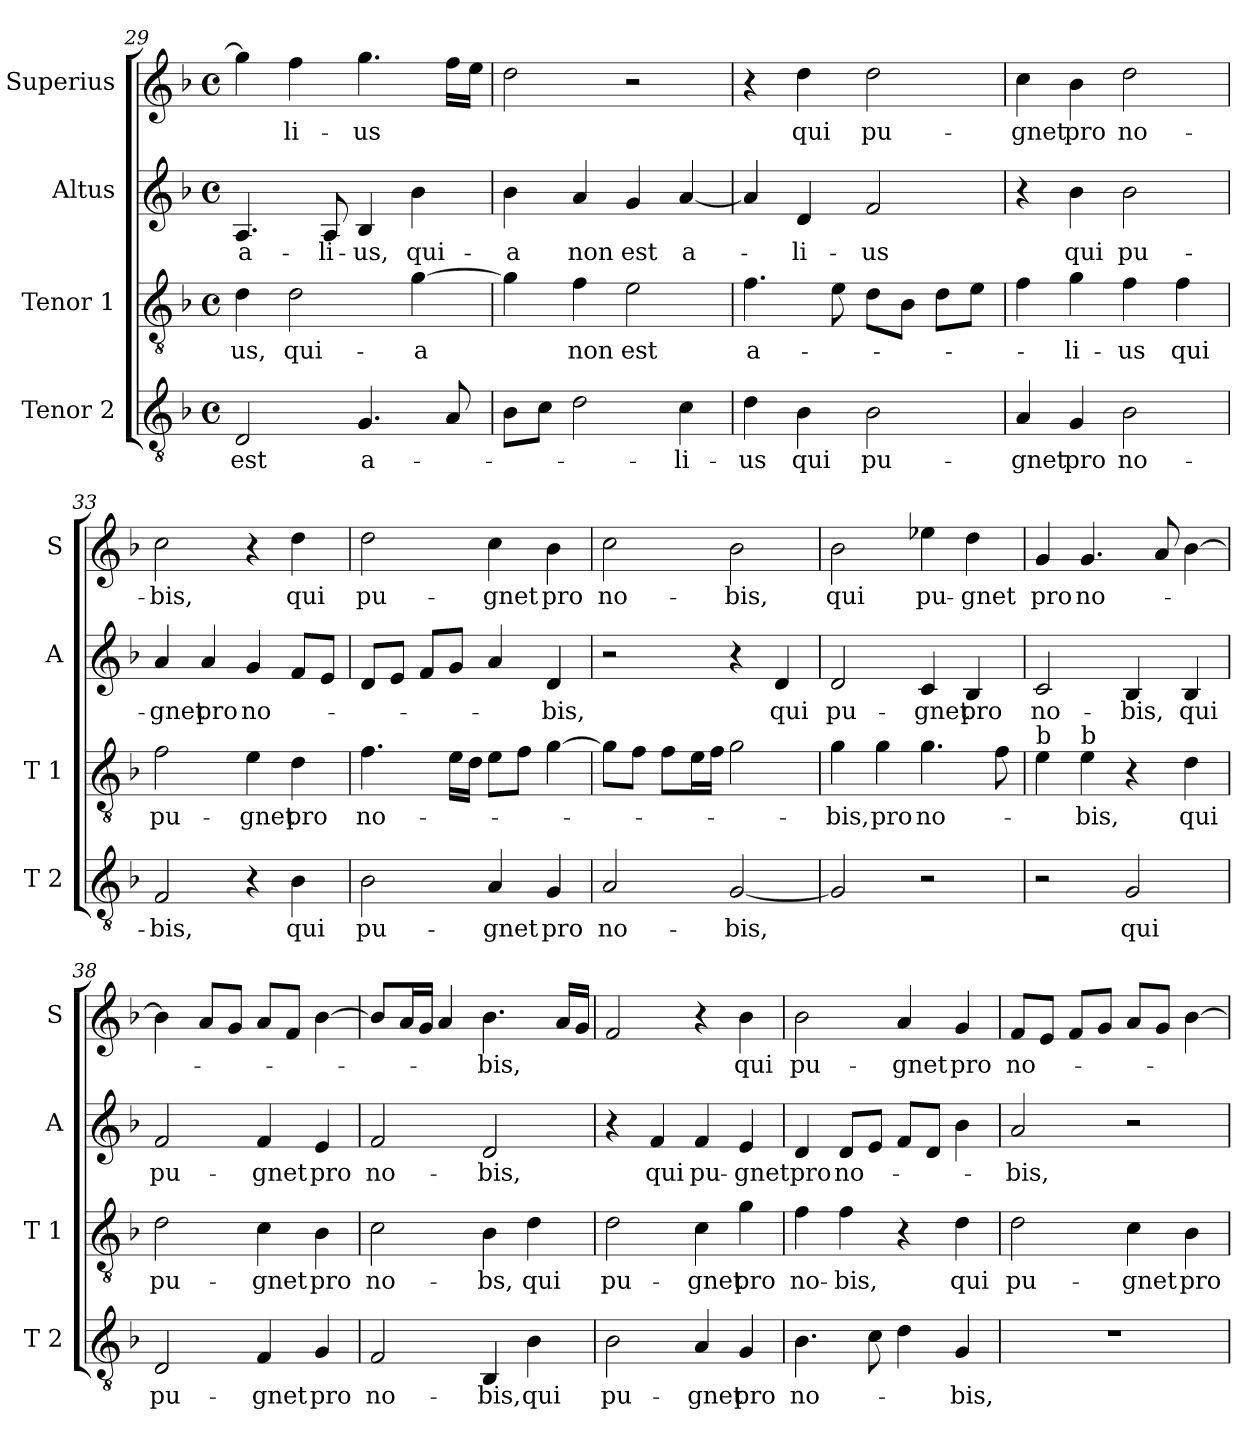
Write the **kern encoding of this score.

**kern	**text	**kern	**text	**kern	**text	**kern	**text
*part4	*part4	*part3	*part3	*part2	*part2	*part1	*part1
*staff4	*staff4	*staff3	*staff3	*staff2	*staff2	*staff1	*staff1
*I"Tenor 2	*	*I"Tenor 1	*	*I"Altus	*	*I"Superius	*
*I'T 2	*	*I'T 1	*	*I'A	*	*I'S	*
*clefGv2	*	*clefGv2	*	*clefG2	*	*clefG2	*
*k[b-]	*	*k[b-]	*	*k[b-]	*	*k[b-]	*
*F:	*	*F:	*	*F:	*	*F:	*
*M4/4	*	*M4/4	*	*M4/4	*	*M4/4	*
*met(c)	*	*met(c)	*	*met(c)	*	*met(c)	*
=29	=29	=29	=29	=29	=29	=29	=29
!	!LO:LY:b	!	!LO:LY:b	!	!LO:LY:b	!	!
2D/	est	4d\	-us,	4.A/	a-	4gg\]	.
!	!	!	!LO:LY:b	!	!	!	!LO:LY:b
.	.	2d\	qui-	.	.	4ff\	-li-
!	!	!	!	!	!LO:LY:b	!	!
.	.	.	.	8A/	-li-	.	.
!	!LO:LY:b	!	!	!	!LO:LY:b	!	!LO:LY:b
4.G/	a-	.	.	4B-/	-us,	4.gg\	-us
!	!	!	!LO:LY:b	!	!LO:LY:b	!	!
.	.	[4g\	-a	4b-\	qui-	.	.
8A/	.	.	.	.	.	16ff\LL	.
.	.	.	.	.	.	16ee\JJ	.
!!LO:LB:g=z
=30	=30	=30	=30	=30	=30	=30	=30
!	!	!	!	!	!LO:LY:b	!	!
8B-\L	.	4g\]	.	4b-\	-a	2dd\	.
8c\J	.	.	.	.	.	.	.
!	!	!	!LO:LY:b	!	!LO:LY:b	!	!
2d\	.	4f\	non	4a/	non	.	.
!	!	!	!LO:LY:b	!	!LO:LY:b	!	!
.	.	2e\	est	4g/	est	2r	.
!	!LO:LY:b	!	!	!	!LO:LY:b	!	!
4c\	-li-	.	.	[4a/	a-	.	.
=31	=31	=31	=31	=31	=31	=31	=31
!	!LO:LY:b	!	!LO:LY:b	!	!	!	!
4d\	-us	4.f\	a-	4a/]	.	4r	.
!	!LO:LY:b	!	!	!	!LO:LY:b	!	!LO:LY:b
4B-\	qui	.	.	4d/	-li-	4dd\	qui
.	.	8e\	.	.	.	.	.
!	!LO:LY:b	!	!	!	!LO:LY:b	!	!LO:LY:b
2B-\	pu-	8d\L	.	2f/	-us	2dd\	pu-
.	.	8B-\J	.	.	.	.	.
.	.	8d\L	.	.	.	.	.
.	.	8e\J	.	.	.	.	.
=32	=32	=32	=32	=32	=32	=32	=32
!	!LO:LY:b	!	!	!	!	!	!LO:LY:b
4A/	-gnet	4f\	.	4r	.	4cc\	-gnet
!	!LO:LY:b	!	!LO:LY:b	!	!LO:LY:b	!	!LO:LY:b
4G/	pro	4g\	-li-	4b-\	qui	4b-\	pro
!	!LO:LY:b	!	!LO:LY:b	!	!LO:LY:b	!	!LO:LY:b
2B-\	no-	4f\	-us	2b-\	pu-	2dd\	no-
!	!	!	!LO:LY:b	!	!	!	!
.	.	4f\	qui	.	.	.	.
=33	=33	=33	=33	=33	=33	=33	=33
!	!LO:LY:b	!	!LO:LY:b	!	!LO:LY:b	!	!LO:LY:b
2F/	-bis,	2f\	pu-	4a/	-gnet	2cc\	-bis,
!	!	!	!	!	!LO:LY:b	!	!
.	.	.	.	4a/	pro	.	.
!	!	!	!LO:LY:b	!	!LO:LY:b	!	!
4r	.	4e\	-gnet	4g/	no-	4r	.
!	!LO:LY:b	!	!LO:LY:b	!	!	!	!LO:LY:b
4B-\	qui	4d\	pro	8f/L	.	4dd\	qui
.	.	.	.	8e/J	.	.	.
=34	=34	=34	=34	=34	=34	=34	=34
!	!LO:LY:b	!	!LO:LY:b	!	!	!	!LO:LY:b
2B-\	pu-	4.f\	no-	8d/L	.	2dd\	pu-
.	.	.	.	8e/J	.	.	.
.	.	.	.	8f/L	.	.	.
.	.	16e\LL	.	8g/J	.	.	.
.	.	16d\JJ	.	.	.	.	.
!	!LO:LY:b	!	!	!	!	!	!LO:LY:b
4A/	-gnet	8e\L	.	4a/	.	4cc\	-gnet
.	.	8f\J	.	.	.	.	.
!	!LO:LY:b	!	!	!	!LO:LY:b	!	!LO:LY:b
4G/	pro	[4g\	.	4d/	-bis,	4b-\	pro
!!LO:LB:g=z
=35	=35	=35	=35	=35	=35	=35	=35
!	!LO:LY:b	!	!	!	!	!	!LO:LY:b
2A/	no-	8g\L]	.	2r	.	2cc\	no-
.	.	8f\J	.	.	.	.	.
.	.	8f\L	.	.	.	.	.
.	.	16e\L	.	.	.	.	.
.	.	16f\JJ	.	.	.	.	.
!	!LO:LY:b	!	!	!	!	!	!LO:LY:b
[2G/	-bis,	2g\	.	4r	.	2b-\	-bis,
!	!	!	!	!	!LO:LY:b	!	!
.	.	.	.	4d/	qui	.	.
=36	=36	=36	=36	=36	=36	=36	=36
!	!	!	!LO:LY:b	!	!LO:LY:b	!	!LO:LY:b
2G/]	.	4g\	-bis,	2d/	pu-	2b-\	qui
!	!	!	!LO:LY:b	!	!	!	!
.	.	4g\	pro	.	.	.	.
!	!	!	!LO:LY:b	!	!LO:LY:b	!	!LO:LY:b
2r	.	4.g\	no-	4c/	-gnet	4ee-X\	pu-
!	!	!	!	!	!LO:LY:b	!	!LO:LY:b
.	.	.	.	4B-/	pro	4dd\	-gnet
.	.	8f\	.	.	.	.	.
=37	=37	=37	=37	=37	=37	=37	=37
!	!	!LO:TX:a:t=b	!	!	!	!	!
!	!	!	!	!	!LO:LY:b	!	!LO:LY:b
2r	.	4e\	.	2c/	no-	4g/	pro
!	!	!LO:TX:a:t=b	!	!	!	!	!
!	!	!	!LO:LY:b	!	!	!	!LO:LY:b
.	.	4e\	-bis,	.	.	4.g/	no-
!	!LO:LY:b	!	!	!	!LO:LY:b	!	!
2G/	qui	4r	.	4B-/	-bis,	.	.
.	.	.	.	.	.	8a/	.
!	!	!	!LO:LY:b	!	!LO:LY:b	!	!
.	.	4d\	qui	4B-/	qui	[4b-\	.
=38	=38	=38	=38	=38	=38	=38	=38
!	!LO:LY:b	!	!LO:LY:b	!	!LO:LY:b	!	!
2D/	pu-	2d\	pu-	2f/	pu-	4b-\]	.
.	.	.	.	.	.	8a/L	.
.	.	.	.	.	.	8g/J	.
!	!LO:LY:b	!	!LO:LY:b	!	!LO:LY:b	!	!
4F/	-gnet	4c\	-gnet	4f/	-gnet	8a/L	.
.	.	.	.	.	.	8f/J	.
!	!LO:LY:b	!	!LO:LY:b	!	!LO:LY:b	!	!
4G/	pro	4B-\	pro	4e/	pro	[4b-\	.
=39	=39	=39	=39	=39	=39	=39	=39
!	!LO:LY:b	!	!LO:LY:b	!	!LO:LY:b	!	!
2F/	no-	2c\	no-	2f/	no-	8b-/L]	.
.	.	.	.	.	.	16a/L	.
.	.	.	.	.	.	16g/JJ	.
.	.	.	.	.	.	4a/	.
!	!LO:LY:b	!	!LO:LY:b	!	!LO:LY:b	!	!LO:LY:b
4BB-/	-bis,	4B-\	-bs,	2d/	-bis,	4.b-\	-bis,
!	!LO:LY:b	!	!LO:LY:b	!	!	!	!
4B-\	qui	4d\	qui	.	.	.	.
.	.	.	.	.	.	16a/LL	.
.	.	.	.	.	.	16g/JJ	.
!!LO:PB:g=z
=40	=40	=40	=40	=40	=40	=40	=40
!	!LO:LY:b	!	!LO:LY:b	!	!	!	!
2B-\	pu-	2d\	pu-	4r	.	2f/	.
!	!	!	!	!	!LO:LY:b	!	!
.	.	.	.	4f/	qui	.	.
!	!LO:LY:b	!	!LO:LY:b	!	!LO:LY:b	!	!
4A/	-gnet	4c\	-gnet	4f/	pu-	4r	.
!	!LO:LY:b	!	!LO:LY:b	!	!LO:LY:b	!	!LO:LY:b
4G/	pro	4g\	pro	4e/	-gnet	4b-\	qui
=41	=41	=41	=41	=41	=41	=41	=41
!	!LO:LY:b	!	!LO:LY:b	!	!LO:LY:b	!	!LO:LY:b
4.B-\	no-	4f\	no-	4d/	pro	2b-\	pu-
!	!	!	!LO:LY:b	!	!LO:LY:b	!	!
.	.	4f\	-bis,	8d/L	no-	.	.
8c\	.	.	.	8e/J	.	.	.
!	!	!	!	!	!	!	!LO:LY:b
4d\	.	4r	.	8f/L	.	4a/	-gnet
.	.	.	.	8d/J	.	.	.
!	!LO:LY:b	!	!LO:LY:b	!	!	!	!LO:LY:b
4G/	-bis,	4d\	qui	4b-\	.	4g/	pro
=42	=42	=42	=42	=42	=42	=42	=42
!	!	!	!LO:LY:b	!	!LO:LY:b	!	!LO:LY:b
1r	.	2d\	pu-	2a/	-bis,	8f/L	no-
.	.	.	.	.	.	8e/J	.
.	.	.	.	.	.	8f/L	.
.	.	.	.	.	.	8g/J	.
!	!	!	!LO:LY:b	!	!	!	!
.	.	4c\	-gnet	2r	.	8a/L	.
.	.	.	.	.	.	8g/J	.
!	!	!	!LO:LY:b	!	!	!	!
.	.	4B-\	pro	.	.	[4b-\	.
=	=	=	=	=	=	=	=
*-	*-	*-	*-	*-	*-	*-	*-
